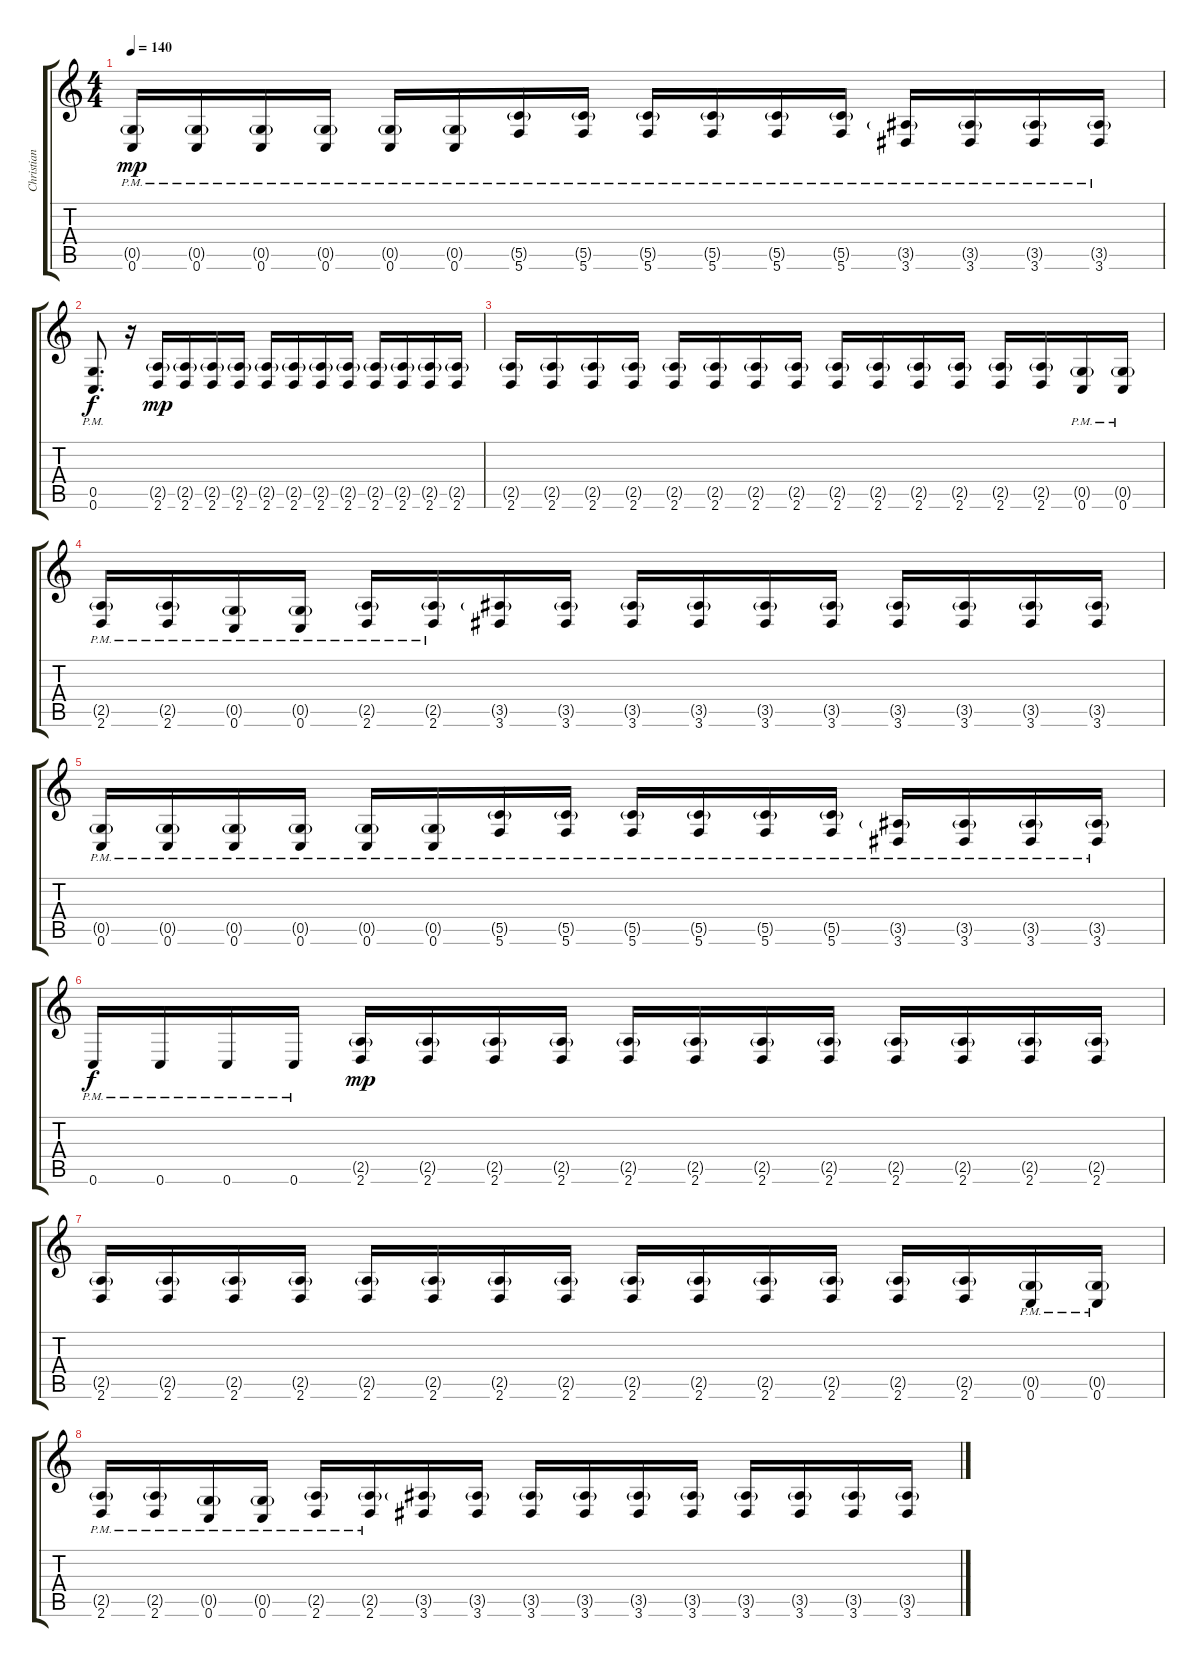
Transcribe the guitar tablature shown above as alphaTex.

\track ("Christian Andreu" "Christian ") {instrument overdrivenguitar}
\staff {score tabs}
\tuning (D4 A3 F3 C3 G2 C2) {hide}
\ts (4 4)
\tempo 140
\clef g2
\ks c
(0.5{g pm} 0.6{pm}).16{dy mp} (0.5{g pm} 0.6{pm}).16 (0.5{g pm} 0.6{pm}).16 (0.5{g pm} 0.6{pm}).16 (0.5{g pm} 0.6{pm}).16 (0.5{g pm} 0.6{pm}).16 (5.5{g pm} 5.6{pm}).16 (5.5{g pm} 5.6{pm}).16 (5.5{g pm} 5.6{pm}).16 (5.5{g pm} 5.6{pm}).16 (5.5{g pm} 5.6{pm}).16 (5.5{g pm} 5.6{pm}).16 (3.5{g pm} 3.6{pm}).16 (3.5{g pm} 3.6{pm}).16 (3.5{g pm} 3.6{pm}).16 (3.5{g pm} 3.6{pm}).16 |
(0.5{pm} 0.6{pm}).8{d dy f} r.16 (2.5{g} 2.6).16{dy mp} (2.5{g} 2.6).16 (2.5{g} 2.6).16 (2.5{g} 2.6).16 (2.5{g} 2.6).16 (2.5{g} 2.6).16 (2.5{g} 2.6).16 (2.5{g} 2.6).16 (2.5{g} 2.6).16 (2.5{g} 2.6).16 (2.5{g} 2.6).16 (2.5{g} 2.6).16 |
(2.5{g} 2.6).16 (2.5{g} 2.6).16 (2.5{g} 2.6).16 (2.5{g} 2.6).16 (2.5{g} 2.6).16 (2.5{g} 2.6).16 (2.5{g} 2.6).16 (2.5{g} 2.6).16 (2.5{g} 2.6).16 (2.5{g} 2.6).16 (2.5{g} 2.6).16 (2.5{g} 2.6).16 (2.5{g} 2.6).16 (2.5{g} 2.6).16 (0.5{g pm} 0.6{pm}).16 (0.5{g pm} 0.6{pm}).16 |
(2.5{g pm} 2.6{pm}).16 (2.5{g pm} 2.6{pm}).16 (0.5{g pm} 0.6{pm}).16 (0.5{g pm} 0.6{pm}).16 (2.5{g pm} 2.6{pm}).16 (2.5{g pm} 2.6{pm}).16 (3.5{g} 3.6).16 (3.5{g} 3.6).16 (3.5{g} 3.6).16 (3.5{g} 3.6).16 (3.5{g} 3.6).16 (3.5{g} 3.6).16 (3.5{g} 3.6).16 (3.5{g} 3.6).16 (3.5{g} 3.6).16 (3.5{g} 3.6).16 |
(0.5{g pm} 0.6{pm}).16 (0.5{g pm} 0.6{pm}).16 (0.5{g pm} 0.6{pm}).16 (0.5{g pm} 0.6{pm}).16 (0.5{g pm} 0.6{pm}).16 (0.5{g pm} 0.6{pm}).16 (5.5{g pm} 5.6{pm}).16 (5.5{g pm} 5.6{pm}).16 (5.5{g pm} 5.6{pm}).16 (5.5{g pm} 5.6{pm}).16 (5.5{g pm} 5.6{pm}).16 (5.5{g pm} 5.6{pm}).16 (3.5{g pm} 3.6{pm}).16 (3.5{g pm} 3.6{pm}).16 (3.5{g pm} 3.6{pm}).16 (3.5{g pm} 3.6{pm}).16 |
0.6{pm}.16{dy f} 0.6{pm}.16 0.6{pm}.16 0.6{pm}.16 (2.5{g} 2.6).16{dy mp} (2.5{g} 2.6).16 (2.5{g} 2.6).16 (2.5{g} 2.6).16 (2.5{g} 2.6).16 (2.5{g} 2.6).16 (2.5{g} 2.6).16 (2.5{g} 2.6).16 (2.5{g} 2.6).16 (2.5{g} 2.6).16 (2.5{g} 2.6).16 (2.5{g} 2.6).16 |
(2.5{g} 2.6).16 (2.5{g} 2.6).16 (2.5{g} 2.6).16 (2.5{g} 2.6).16 (2.5{g} 2.6).16 (2.5{g} 2.6).16 (2.5{g} 2.6).16 (2.5{g} 2.6).16 (2.5{g} 2.6).16 (2.5{g} 2.6).16 (2.5{g} 2.6).16 (2.5{g} 2.6).16 (2.5{g} 2.6).16 (2.5{g} 2.6).16 (0.5{g pm} 0.6{pm}).16 (0.5{g pm} 0.6{pm}).16 |
(2.5{g pm} 2.6{pm}).16 (2.5{g pm} 2.6{pm}).16 (0.5{g pm} 0.6{pm}).16 (0.5{g pm} 0.6{pm}).16 (2.5{g pm} 2.6{pm}).16 (2.5{g pm} 2.6{pm}).16 (3.5{g} 3.6).16 (3.5{g} 3.6).16 (3.5{g} 3.6).16 (3.5{g} 3.6).16 (3.5{g} 3.6).16 (3.5{g} 3.6).16 (3.5{g} 3.6).16 (3.5{g} 3.6).16 (3.5{g} 3.6).16 (3.5{g} 3.6).16
